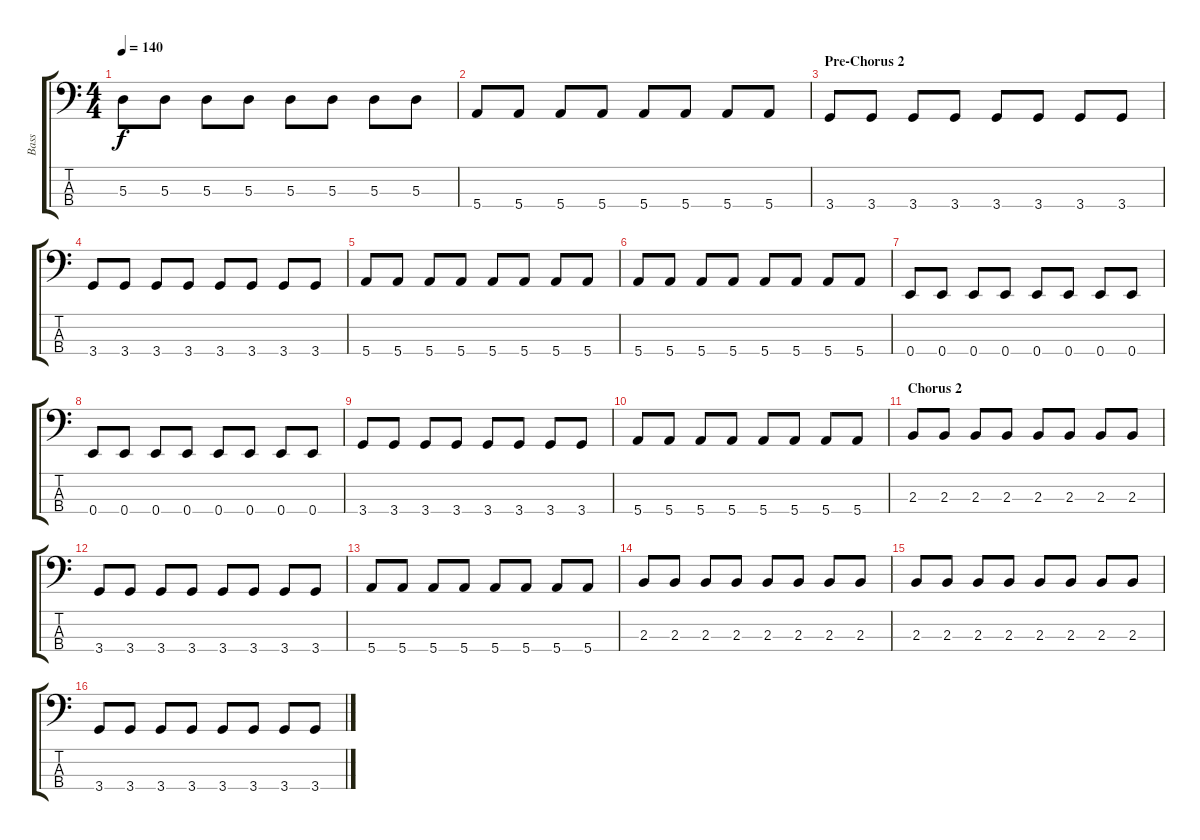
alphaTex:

\track ("Bass" "Bass") {instrument electricbassfinger}
\staff {score tabs}
\tuning (G2 D2 A1 E1) {hide}
\ts (4 4)
\tempo 140
\clef f4
\ks c
5.3.8{dy f} 5.3.8 5.3.8 5.3.8 5.3.8 5.3.8 5.3.8 5.3.8 |
5.4.8 5.4.8 5.4.8 5.4.8 5.4.8 5.4.8 5.4.8 5.4.8 |
\section ("" "Pre-Chorus 2")
3.4.8 3.4.8 3.4.8 3.4.8 3.4.8 3.4.8 3.4.8 3.4.8 |
3.4.8 3.4.8 3.4.8 3.4.8 3.4.8 3.4.8 3.4.8 3.4.8 |
5.4.8 5.4.8 5.4.8 5.4.8 5.4.8 5.4.8 5.4.8 5.4.8 |
5.4.8 5.4.8 5.4.8 5.4.8 5.4.8 5.4.8 5.4.8 5.4.8 |
0.4.8 0.4.8 0.4.8 0.4.8 0.4.8 0.4.8 0.4.8 0.4.8 |
0.4.8 0.4.8 0.4.8 0.4.8 0.4.8 0.4.8 0.4.8 0.4.8 |
3.4.8 3.4.8 3.4.8 3.4.8 3.4.8 3.4.8 3.4.8 3.4.8 |
5.4.8 5.4.8 5.4.8 5.4.8 5.4.8 5.4.8 5.4.8 5.4.8 |
\section ("" "Chorus 2")
2.3.8 2.3.8 2.3.8 2.3.8 2.3.8 2.3.8 2.3.8 2.3.8 |
3.4.8 3.4.8 3.4.8 3.4.8 3.4.8 3.4.8 3.4.8 3.4.8 |
5.4.8 5.4.8 5.4.8 5.4.8 5.4.8 5.4.8 5.4.8 5.4.8 |
2.3.8 2.3.8 2.3.8 2.3.8 2.3.8 2.3.8 2.3.8 2.3.8 |
2.3.8 2.3.8 2.3.8 2.3.8 2.3.8 2.3.8 2.3.8 2.3.8 |
3.4.8 3.4.8 3.4.8 3.4.8 3.4.8 3.4.8 3.4.8 3.4.8
